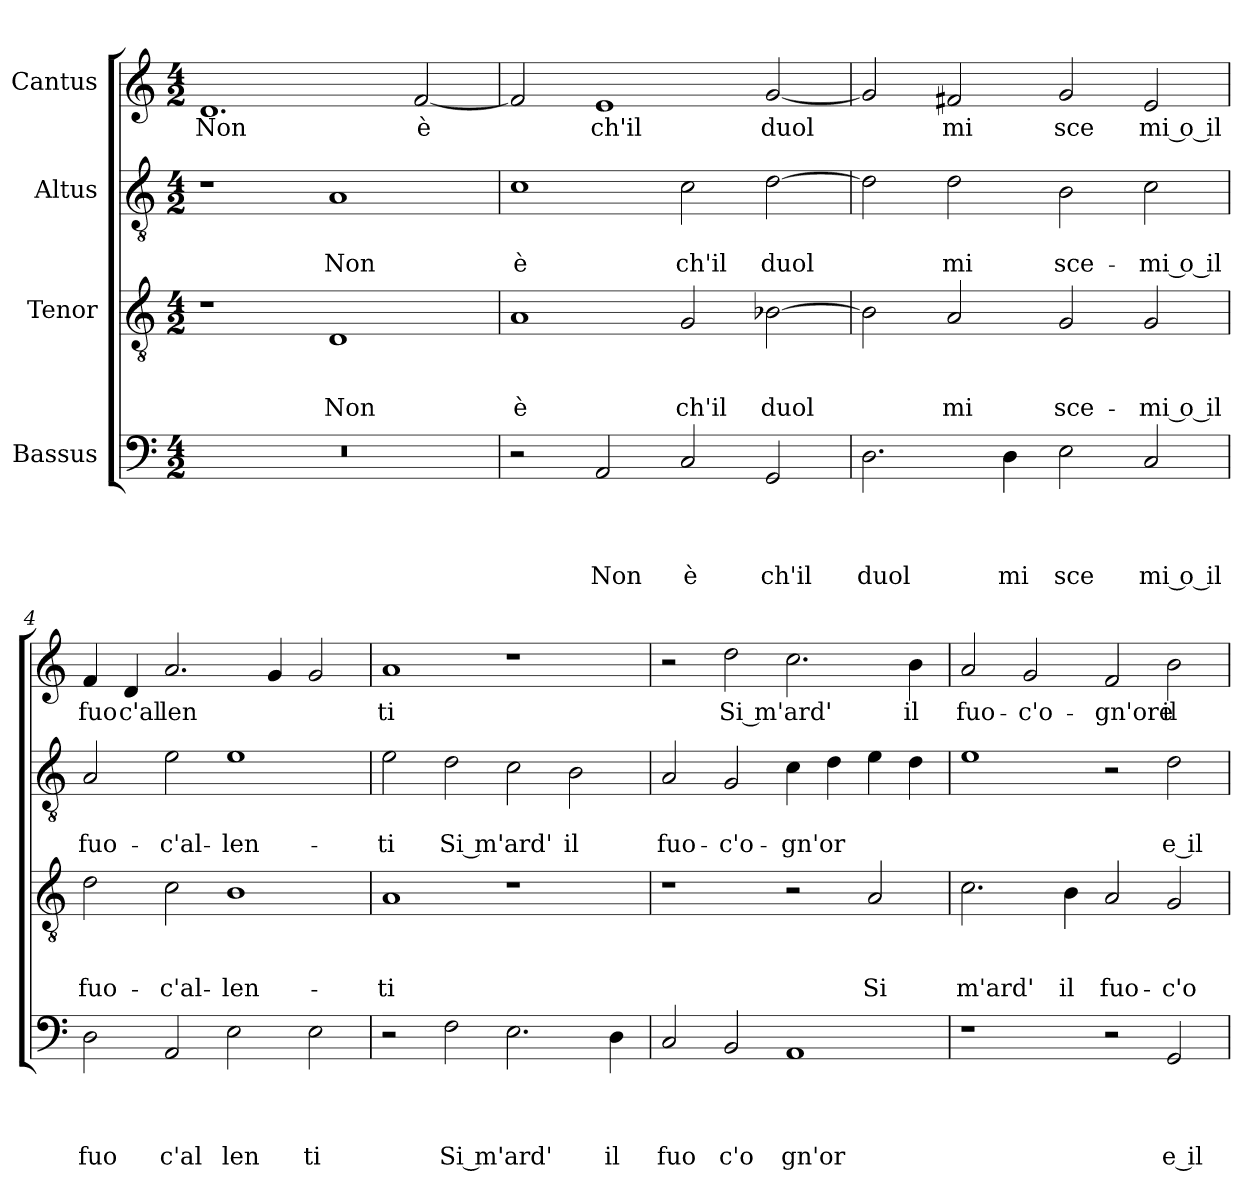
**kern	**text	**text	**text	**text	**kern	**text	**text	**text	**kern	**text	**text	**kern	**text
*part4	*part4	*part4	*part4	*part4	*part3	*part3	*part3	*part3	*part2	*part2	*part2	*part1	*part1
*staff4	*staff4	*staff4	*staff4	*staff4	*staff3	*staff3	*staff3	*staff3	*staff2	*staff2	*staff2	*staff1	*staff1
*I"Bassus	*	*	*	*	*I"Tenor	*	*	*	*I"Altus	*	*	*I"Cantus	*
*clefF4	*	*	*	*	*clefGv2	*	*	*	*clefGv2	*	*	*clefG2	*
*k[]	*	*	*	*	*k[]	*	*	*	*k[]	*	*	*k[]	*
*C:	*	*	*	*	*C:	*	*	*	*C:	*	*	*C:	*
*M4/2	*	*	*	*	*M4/2	*	*	*	*M4/2	*	*	*M4/2	*
=1	=1	=1	=1	=1	=1	=1	=1	=1	=1	=1	=1	=1	=1
!	!	!	!	!	!	!	!	!	!	!	!	!	!LO:LY:b
0r	.	.	.	.	1r	.	.	.	1r	.	.	1.d	Non
!	!	!	!	!	!	!	!	!LO:LY:b	!	!	!LO:LY:b	!	!
.	.	.	.	.	1D	.	.	Non	1A	.	Non	.	.
!	!	!	!	!	!	!	!	!	!	!	!	!	!LO:LY:b
.	.	.	.	.	.	.	.	.	.	.	.	[<2f/	è
=2	=2	=2	=2	=2	=2	=2	=2	=2	=2	=2	=2	=2	=2
!	!	!	!	!	!	!	!	!LO:LY:b	!	!	!LO:LY:b	!	!
2r	.	.	.	.	1A	.	.	è	1c	.	è	2f/]	.
!	!	!	!	!LO:LY:b	!	!	!	!	!	!	!	!	!LO:LY:b
2AA/	.	.	.	Non	.	.	.	.	.	.	.	1e	ch'il
!	!	!	!	!LO:LY:b	!	!	!	!LO:LY:b	!	!	!LO:LY:b	!	!
2C/	.	.	.	è	2G/	.	.	ch'il	2c\	.	ch'il	.	.
!	!	!	!	!LO:LY:b	!	!	!	!LO:LY:b	!	!	!LO:LY:b	!	!LO:LY:b
2GG/	.	.	.	ch'il	[>2B-X\	.	.	duol	[>2d\	.	duol	[<2g/	duol
=3	=3	=3	=3	=3	=3	=3	=3	=3	=3	=3	=3	=3	=3
!	!	!	!	!LO:LY:b	!	!	!	!	!	!	!	!	!
2.D\	.	.	.	duol	2B-\]	.	.	.	2d\]	.	.	2g/]	.
!	!	!	!	!	!	!	!	!LO:LY:b	!	!	!LO:LY:b	!	!LO:LY:b
.	.	.	.	.	2A/	.	.	mi	2d\	.	mi	2f#X/	mi
!	!	!	!	!LO:LY:b	!	!	!	!	!	!	!	!	!
4D\	.	.	.	mi	.	.	.	.	.	.	.	.	.
!	!	!	!	!LO:LY:b	!	!	!	!LO:LY:b	!	!	!LO:LY:b	!	!LO:LY:b
2E\	.	.	.	sce	2G/	.	.	sce-	2B\	.	sce-	2g/	sce
!	!	!	!	!LO:LY:b:rj	!	!	!	!LO:LY:b:rj	!	!	!LO:LY:b:rj	!	!LO:LY:b:rj
2C/	.	.	.	mi o il	2G/	.	.	-mi o il	2c\	.	-mi o il	2e/	mi o il
=4	=4	=4	=4	=4	=4	=4	=4	=4	=4	=4	=4	=4	=4
!	!	!	!	!LO:LY:b	!	!	!	!LO:LY:b	!	!	!LO:LY:b	!	!LO:LY:b
2D\	.	.	.	fuo	2d\	.	.	fuo-	2A/	.	fuo-	4f/	fuo
!	!	!	!	!	!	!	!	!	!	!	!	!	!LO:LY:b
.	.	.	.	.	.	.	.	.	.	.	.	4d/	c'al
!	!	!	!	!LO:LY:b	!	!	!	!LO:LY:b	!	!	!LO:LY:b	!	!LO:LY:b
2AA/	.	.	.	c'al	2c\	.	.	-c'al-	2e\	.	-c'al-	2.a/	len
!	!	!	!	!LO:LY:b	!	!	!	!LO:LY:b	!	!	!LO:LY:b	!	!
2E\	.	.	.	len	1B	.	.	-len-	1e	.	-len-	.	.
.	.	.	.	.	.	.	.	.	.	.	.	4g/	.
!	!	!	!	!LO:LY:b	!	!	!	!	!	!	!	!	!
2E\	.	.	.	ti	.	.	.	.	.	.	.	2g</	.
=5	=5	=5	=5	=5	=5	=5	=5	=5	=5	=5	=5	=5	=5
!	!	!	!	!	!	!	!	!LO:LY:b	!	!	!LO:LY:b	!	!LO:LY:b
2r	.	.	.	.	1A	.	.	-ti	2e\	.	-ti	1a	ti
!	!	!	!	!LO:LY:b	!	!	!	!	!	!	!LO:LY:b	!	!
2F\	.	.	.	Si m'ard'	.	.	.	.	2d\	.	Si m'ard'	.	.
2.E\	.	.	.	.	1r	.	.	.	2c\	.	.	1r	.
!	!	!	!	!	!	!	!	!	!	!	!LO:LY:b	!	!
.	.	.	.	.	.	.	.	.	2B\	.	il	.	.
!	!	!	!	!LO:LY:b	!	!	!	!	!	!	!	!	!
4D\	.	.	.	il	.	.	.	.	.	.	.	.	.
=6	=6	=6	=6	=6	=6	=6	=6	=6	=6	=6	=6	=6	=6
!	!	!	!	!LO:LY:b	!	!	!	!	!	!	!LO:LY:b	!	!
2C/	.	.	.	fuo	1r	.	.	.	2A/	.	fuo-	2r	.
!	!	!	!	!LO:LY:b	!	!	!	!	!	!	!LO:LY:b	!	!LO:LY:b
2BB/	.	.	.	c'o	.	.	.	.	2G/	.	-c'o-	2dd\	Si m'ard'
!	!	!	!	!LO:LY:b	!	!	!	!	!	!	!LO:LY:b	!	!
1AA	.	.	.	gn'or	2r	.	.	.	4c\	.	-gn'or	2.cc\	.
.	.	.	.	.	.	.	.	.	4d\	.	.	.	.
!	!	!	!	!	!	!	!	!LO:LY:b	!	!	!	!	!
.	.	.	.	.	2A/	.	.	Si	4e\	.	.	.	.
!	!	!	!	!	!	!	!	!	!	!	!	!	!LO:LY:b
.	.	.	.	.	.	.	.	.	4d\	.	.	4b\	il
!!LO:LB:g=z
=7	=7	=7	=7	=7	=7	=7	=7	=7	=7	=7	=7	=7	=7
!	!	!	!	!	!	!	!	!LO:LY:b	!	!	!	!	!LO:LY:b
1r	.	.	.	.	2.c\	.	.	m'ard'	1e	.	.	2a/	fuo-
!	!	!	!	!	!	!	!	!	!	!	!	!	!LO:LY:b
.	.	.	.	.	.	.	.	.	.	.	.	2g/	-c'o-
!	!	!	!	!	!	!	!	!LO:LY:b	!	!	!	!	!
.	.	.	.	.	4B\	.	.	il	.	.	.	.	.
!	!	!	!	!	!	!	!	!LO:LY:b	!	!	!	!	!LO:LY:b
2r	.	.	.	.	2A/	.	.	fuo-	2r	.	.	2f/	-gn'ore
!	!	!	!	!LO:LY:b:rj	!	!	!	!LO:LY:b	!	!	!LO:LY:b:rj	!	!LO:LY:b
2GG/	.	.	.	e il	2G/	.	.	-c'o-	2d\	.	e il	2b\	il
=	=	=	=	=	=	=	=	=	=	=	=	=	=
*-	*-	*-	*-	*-	*-	*-	*-	*-	*-	*-	*-	*-	*-
